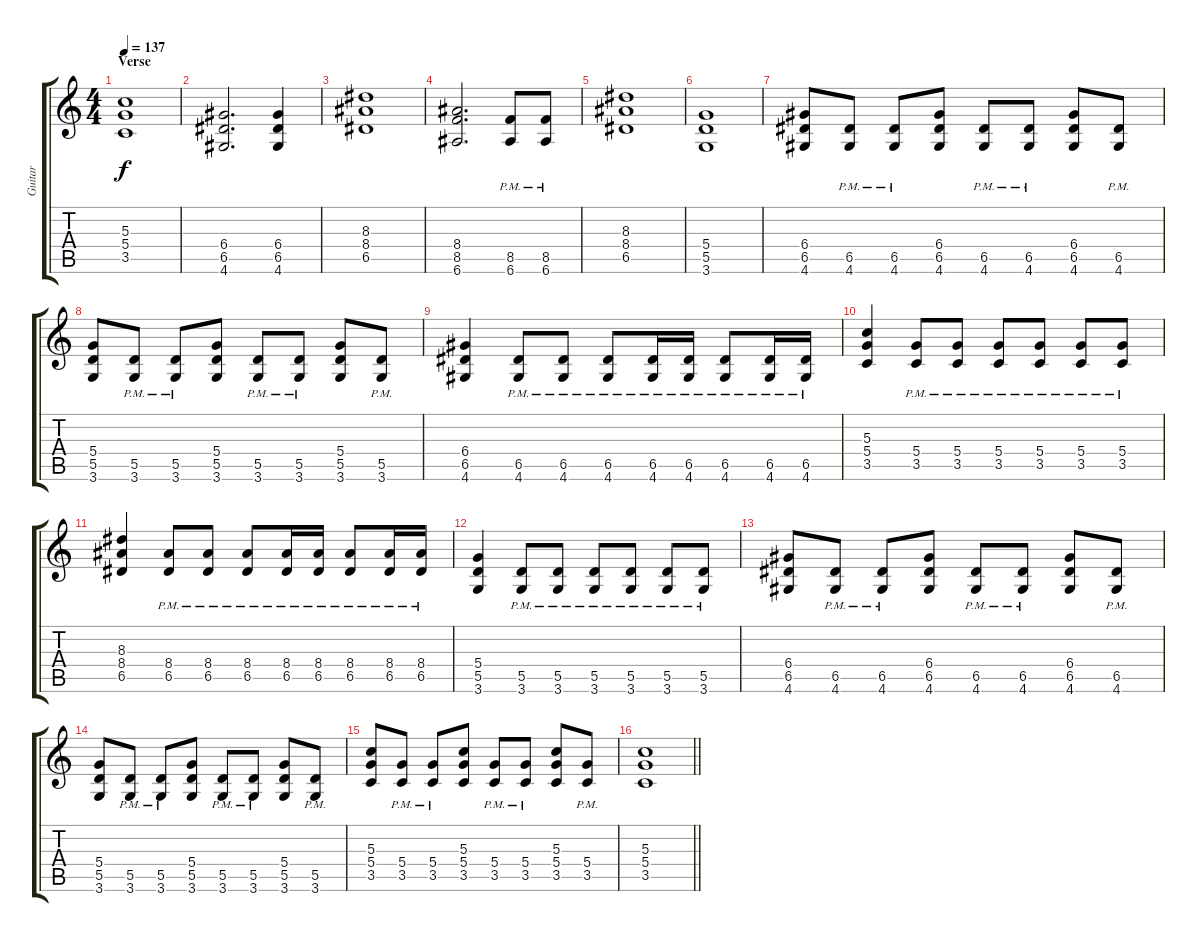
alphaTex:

\track ("Guitar" "Guitar") {instrument distortionguitar}
\staff {score tabs}
\tuning (E4 B3 G3 D3 A2 E2) {hide}
\ts (4 4)
\section ("" "Verse ")
\tempo 137
\clef g2
\ks c
(5.3 5.4 3.5).1{dy f} |
(6.4 6.5 4.6).2{d} (6.4 6.5 4.6).4 |
(8.3 8.4 6.5).1 |
(8.4 8.5 6.6).2{d} (8.5{pm} 6.6{pm}).8 (8.5{pm} 6.6{pm}).8 |
(8.3 8.4 6.5).1 |
(5.4 5.5 3.6).1 |
(6.4 6.5 4.6).8 (6.5{pm} 4.6{pm}).8 (6.5{pm} 4.6{pm}).8 (6.4 6.5 4.6).8 (6.5{pm} 4.6{pm}).8 (6.5{pm} 4.6{pm}).8 (6.4 6.5 4.6).8 (6.5{pm} 4.6{pm}).8 |
(5.4 5.5 3.6).8 (5.5{pm} 3.6{pm}).8 (5.5{pm} 3.6{pm}).8 (5.4 5.5 3.6).8 (5.5{pm} 3.6{pm}).8 (5.5{pm} 3.6{pm}).8 (5.4 5.5 3.6).8 (5.5{pm} 3.6{pm}).8 |
(6.4 6.5 4.6).4 (6.5{pm} 4.6{pm}).8 (6.5{pm} 4.6{pm}).8 (6.5{pm} 4.6{pm}).8 (6.5{pm} 4.6{pm}).16 (6.5{pm} 4.6{pm}).16 (6.5{pm} 4.6{pm}).8 (6.5{pm} 4.6{pm}).16 (6.5{pm} 4.6{pm}).16 |
(5.3 5.4 3.5).4 (5.4{pm} 3.5{pm}).8 (5.4{pm} 3.5{pm}).8 (5.4{pm} 3.5{pm}).8 (5.4{pm} 3.5{pm}).8 (5.4{pm} 3.5{pm}).8 (5.4{pm} 3.5{pm}).8 |
(8.3 8.4 6.5).4 (8.4{pm} 6.5{pm}).8 (8.4{pm} 6.5{pm}).8 (8.4{pm} 6.5{pm}).8 (8.4{pm} 6.5{pm}).16 (8.4{pm} 6.5{pm}).16 (8.4{pm} 6.5{pm}).8 (8.4{pm} 6.5{pm}).16 (8.4{pm} 6.5{pm}).16 |
(5.4 5.5 3.6).4 (5.5{pm} 3.6{pm}).8 (5.5{pm} 3.6{pm}).8 (5.5{pm} 3.6{pm}).8 (5.5{pm} 3.6{pm}).8 (5.5{pm} 3.6{pm}).8 (5.5{pm} 3.6{pm}).8 |
(6.4 6.5 4.6).8 (6.5{pm} 4.6{pm}).8 (6.5{pm} 4.6{pm}).8 (6.4 6.5 4.6).8 (6.5{pm} 4.6{pm}).8 (6.5{pm} 4.6{pm}).8 (6.4 6.5 4.6).8 (6.5{pm} 4.6{pm}).8 |
(5.4 5.5 3.6).8 (5.5{pm} 3.6{pm}).8 (5.5{pm} 3.6{pm}).8 (5.4 5.5 3.6).8 (5.5{pm} 3.6{pm}).8 (5.5{pm} 3.6{pm}).8 (5.4 5.5 3.6).8 (5.5{pm} 3.6{pm}).8 |
(5.3 5.4 3.5).8 (5.4{pm} 3.5{pm}).8 (5.4{pm} 3.5{pm}).8 (5.3 5.4 3.5).8 (5.4{pm} 3.5{pm}).8 (5.4{pm} 3.5{pm}).8 (5.3 5.4 3.5).8 (5.4{pm} 3.5{pm}).8 |
\barLineRight lightlight
(5.3 5.4 3.5).1
